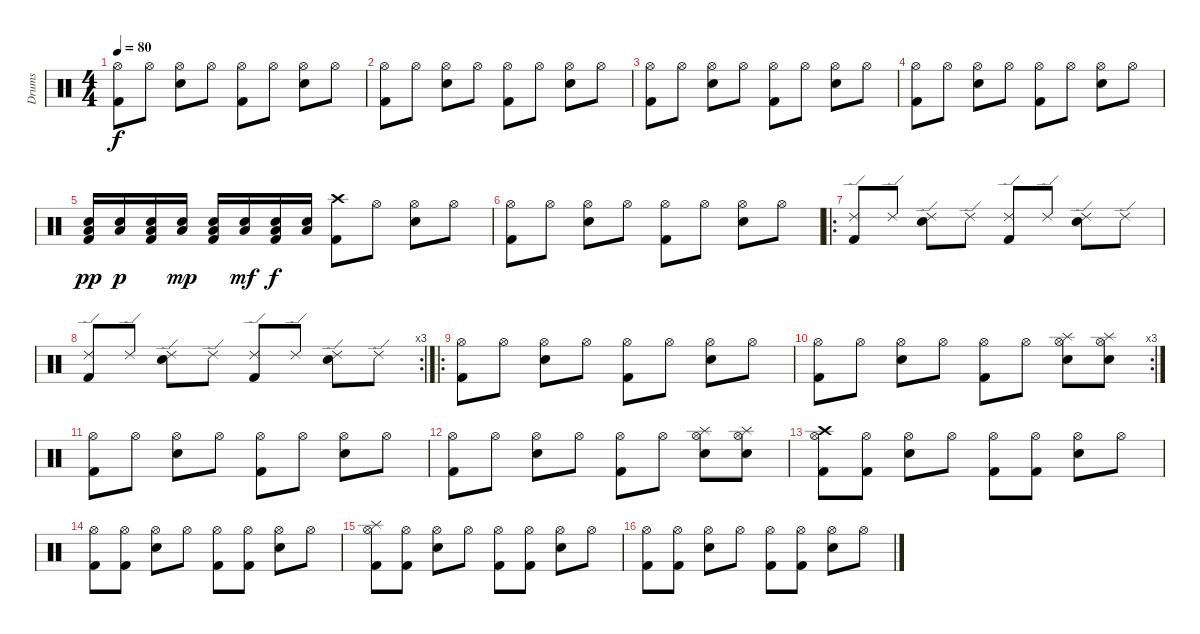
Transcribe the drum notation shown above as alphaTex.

\track ("Drums" "Drums") {instrument percussion}
\staff {score}
\articulation defaults
\ts (4 4)
\tempo 80
\clef neutral
\ks c
("Kick (hit) 2" "Hi-Hat (open)").8{dy f} "Hi-Hat (open)".8 ("Snare (hit) 2" "Hi-Hat (open)").8 "Hi-Hat (open)".8 ("Kick (hit) 2" "Hi-Hat (open)").8 "Hi-Hat (open)".8 ("Snare (hit) 2" "Hi-Hat (open)").8 "Hi-Hat (open)".8 |
("Kick (hit) 2" "Hi-Hat (open)").8 "Hi-Hat (open)".8 ("Snare (hit) 2" "Hi-Hat (open)").8 "Hi-Hat (open)".8 ("Kick (hit) 2" "Hi-Hat (open)").8 "Hi-Hat (open)".8 ("Snare (hit) 2" "Hi-Hat (open)").8 "Hi-Hat (open)".8 |
("Kick (hit) 2" "Hi-Hat (open)").8 "Hi-Hat (open)".8 ("Snare (hit) 2" "Hi-Hat (open)").8 "Hi-Hat (open)".8 ("Kick (hit) 2" "Hi-Hat (open)").8 "Hi-Hat (open)".8 ("Snare (hit) 2" "Hi-Hat (open)").8 "Hi-Hat (open)".8 |
("Kick (hit) 2" "Hi-Hat (open)").8 "Hi-Hat (open)".8 ("Snare (hit) 2" "Hi-Hat (open)").8 "Hi-Hat (open)".8 ("Kick (hit) 2" "Hi-Hat (open)").8 "Hi-Hat (open)".8 ("Snare (hit) 2" "Hi-Hat (open)").8 "Hi-Hat (open)".8 |
("Kick (hit) 2" "Snare (hit) 2" "Low Floor Tom (hit)").16{dy pp} ("Low Floor Tom (hit)" "Snare (hit) 2").16{dy p} ("Kick (hit) 2" "Low Floor Tom (hit)" "Snare (hit) 2").16 ("Low Floor Tom (hit)" "Snare (hit) 2").16{dy mp} ("Kick (hit) 2" "Low Floor Tom (hit)" "Snare (hit) 2").16 ("Low Floor Tom (hit)" "Snare (hit) 2").16{dy mf} ("Kick (hit) 2" "Low Floor Tom (hit)" "Snare (hit) 2").16{dy f} ("Low Floor Tom (hit)" "Snare (hit) 2").16 ("Crash high (hit)" "Kick (hit) 2").8 "Hi-Hat (open)".8 ("Hi-Hat (open)" "Snare (hit) 2").8 "Hi-Hat (open)".8 |
("Kick (hit) 2" "Hi-Hat (open)").8 "Hi-Hat (open)".8 ("Snare (hit) 2" "Hi-Hat (open)").8 "Hi-Hat (open)".8 ("Kick (hit) 2" "Hi-Hat (open)").8 "Hi-Hat (open)".8 ("Snare (hit) 2" "Hi-Hat (open)").8 "Hi-Hat (open)".8 |
\ro
("Kick (hit) 2" "Ride (edge) 2").8 "Ride (edge) 2".8 ("Snare (hit) 2" "Ride (edge) 2").8 "Ride (edge) 2".8 ("Kick (hit) 2" "Ride (edge) 2").8 "Ride (edge) 2".8 ("Snare (hit) 2" "Ride (edge) 2").8 "Ride (edge) 2".8 |
\rc 3
("Kick (hit) 2" "Ride (edge) 2").8 "Ride (edge) 2".8 ("Snare (hit) 2" "Ride (edge) 2").8 "Ride (edge) 2".8 ("Kick (hit) 2" "Ride (edge) 2").8 "Ride (edge) 2".8 ("Snare (hit) 2" "Ride (edge) 2").8 "Ride (edge) 2".8 |
\ro
("Kick (hit) 2" "Hi-Hat (open)").8 "Hi-Hat (open)".8 ("Snare (hit) 2" "Hi-Hat (open)").8 "Hi-Hat (open)".8 ("Kick (hit) 2" "Hi-Hat (open)").8 "Hi-Hat (open)".8 ("Snare (hit) 2" "Hi-Hat (open)").8 "Hi-Hat (open)".8 |
\rc 3
("Kick (hit) 2" "Hi-Hat (open)").8 "Hi-Hat (open)".8 ("Snare (hit) 2" "Hi-Hat (open)").8 "Hi-Hat (open)".8 ("Kick (hit) 2" "Hi-Hat (open)").8 "Hi-Hat (open)".8 ("Splash (hit)" "Snare (hit) 2" "Hi-Hat (open)").8 ("Snare (hit) 2" "Splash (hit)" "Hi-Hat (open)").8 |
("Kick (hit) 2" "Hi-Hat (open)").8 "Hi-Hat (open)".8 ("Snare (hit) 2" "Hi-Hat (open)").8 "Hi-Hat (open)".8 ("Kick (hit) 2" "Hi-Hat (open)").8 "Hi-Hat (open)".8 ("Snare (hit) 2" "Hi-Hat (open)").8 "Hi-Hat (open)".8 |
("Kick (hit) 2" "Hi-Hat (open)").8 "Hi-Hat (open)".8 ("Snare (hit) 2" "Hi-Hat (open)").8 "Hi-Hat (open)".8 ("Kick (hit) 2" "Hi-Hat (open)").8 "Hi-Hat (open)".8 ("Splash (hit)" "Snare (hit) 2" "Hi-Hat (open)").8 ("Snare (hit) 2" "Splash (hit)" "Hi-Hat (open)").8 |
("Kick (hit) 2" "Crash high (hit)" "Hi-Hat (open)").8 ("Kick (hit) 2" "Hi-Hat (open)").8 ("Electric Snare (hit)" "Hi-Hat (open)").8 "Hi-Hat (open)".8 ("Kick (hit) 2" "Hi-Hat (open)").8 ("Kick (hit) 2" "Hi-Hat (open)").8 ("Electric Snare (hit)" "Hi-Hat (open)").8 "Hi-Hat (open)".8 |
("Kick (hit) 2" "Hi-Hat (open)").8 ("Kick (hit) 2" "Hi-Hat (open)").8 ("Electric Snare (hit)" "Hi-Hat (open)").8 "Hi-Hat (open)".8 ("Kick (hit) 2" "Hi-Hat (open)").8 ("Kick (hit) 2" "Hi-Hat (open)").8 ("Electric Snare (hit)" "Hi-Hat (open)").8 "Hi-Hat (open)".8 |
("Kick (hit) 2" "Splash (hit)" "Hi-Hat (open)").8 ("Kick (hit) 2" "Hi-Hat (open)").8 ("Electric Snare (hit)" "Hi-Hat (open)").8 "Hi-Hat (open)".8 ("Kick (hit) 2" "Hi-Hat (open)").8 ("Kick (hit) 2" "Hi-Hat (open)").8 ("Electric Snare (hit)" "Hi-Hat (open)").8 "Hi-Hat (open)".8 |
("Kick (hit) 2" "Hi-Hat (open)").8 ("Kick (hit) 2" "Hi-Hat (open)").8 ("Electric Snare (hit)" "Hi-Hat (open)").8 "Hi-Hat (open)".8 ("Kick (hit) 2" "Hi-Hat (open)").8 ("Kick (hit) 2" "Hi-Hat (open)").8 ("Electric Snare (hit)" "Hi-Hat (open)").8 "Hi-Hat (open)".8
